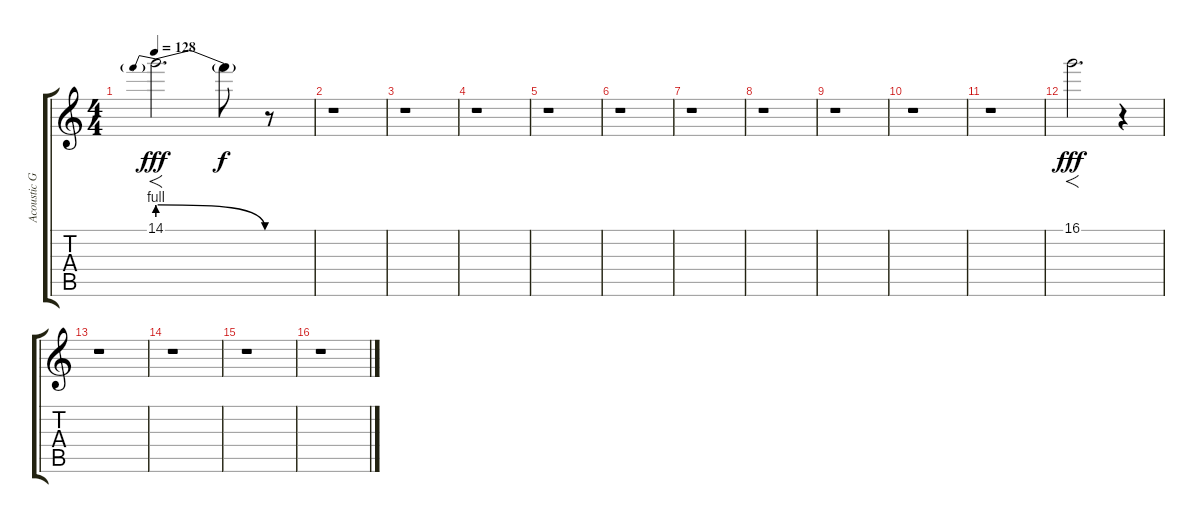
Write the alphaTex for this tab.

\track ("Acoustic Guitar (Slash)" "Acoustic G") {instrument acousticguitarsteel}
\staff {score tabs}
\tuning (Eb4 Bb3 Gb3 Db3 Ab2 Eb2) {hide}
\ts (4 4)
\tempo 128
\clef g2
\ks c
14.1{be (prebendrelease 0 4 60 0)}.2{f d dy fff} 14.1{t}.8{dy f} r.8 |
r.1 |
r.1 |
r.1 |
r.1 |
r.1 |
r.1 |
r.1 |
r.1 |
r.1 |
r.1 |
16.1.2{f d dy fff volume 13 instrument overdrivenguitar} r.4 |
r.1 |
r.1 |
r.1 |
r.1
